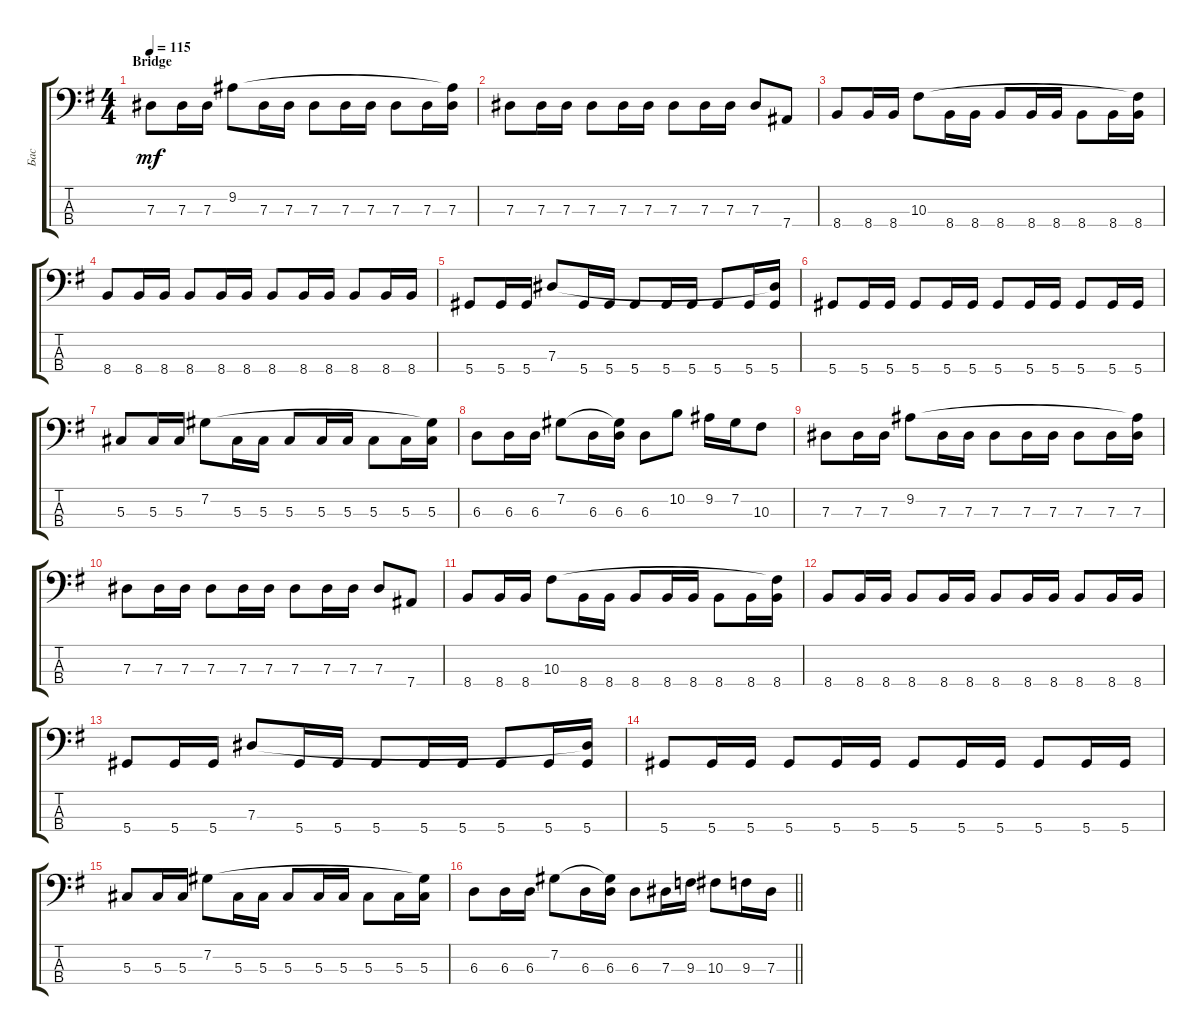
\track ("Бас" "Бас") {instrument electricbassfinger}
\staff {score tabs}
\tuning (Gb2 Db2 Ab1 Eb1) {hide}
\ts (4 4)
\section ("" "Bridge")
\tempo 115
\clef f4
\ks eminor
7.3.8{dy mf} 7.3.16 7.3.16 9.2.8 7.3.16 7.3.16 7.3.8 7.3.16 7.3.16 7.3.8 7.3.16 (9.2{t} 7.3).16 |
7.3.8 7.3.16 7.3.16 7.3.8 7.3.16 7.3.16 7.3.8 7.3.16 7.3.16 7.3.8 7.4.8 |
8.4.8 8.4.16 8.4.16 10.3.8 8.4.16 8.4.16 8.4.8 8.4.16 8.4.16 8.4.8 8.4.16 (10.3{t} 8.4).16 |
8.4.8 8.4.16 8.4.16 8.4.8 8.4.16 8.4.16 8.4.8 8.4.16 8.4.16 8.4.8 8.4.16 8.4.16 |
5.4.8 5.4.16 5.4.16 7.3.8 5.4.16 5.4.16 5.4.8 5.4.16 5.4.16 5.4.8 5.4.16 (7.3{t} 5.4).16 |
5.4.8 5.4.16 5.4.16 5.4.8 5.4.16 5.4.16 5.4.8 5.4.16 5.4.16 5.4.8 5.4.16 5.4.16 |
5.3.8 5.3.16 5.3.16 7.2.8 5.3.16 5.3.16 5.3.8 5.3.16 5.3.16 5.3.8 5.3.16 (7.2{t} 5.3).16 |
6.3.8 6.3.16 6.3.16 7.2.8 6.3.16 (7.2{t} 6.3).16 6.3.8 10.2.8 9.2.16 7.2.16 10.3.8 |
7.3.8 7.3.16 7.3.16 9.2.8 7.3.16 7.3.16 7.3.8 7.3.16 7.3.16 7.3.8 7.3.16 (9.2{t} 7.3).16 |
7.3.8 7.3.16 7.3.16 7.3.8 7.3.16 7.3.16 7.3.8 7.3.16 7.3.16 7.3.8 7.4.8 |
8.4.8 8.4.16 8.4.16 10.3.8 8.4.16 8.4.16 8.4.8 8.4.16 8.4.16 8.4.8 8.4.16 (10.3{t} 8.4).16 |
8.4.8 8.4.16 8.4.16 8.4.8 8.4.16 8.4.16 8.4.8 8.4.16 8.4.16 8.4.8 8.4.16 8.4.16 |
5.4.8 5.4.16 5.4.16 7.3.8 5.4.16 5.4.16 5.4.8 5.4.16 5.4.16 5.4.8 5.4.16 (7.3{t} 5.4).16 |
5.4.8 5.4.16 5.4.16 5.4.8 5.4.16 5.4.16 5.4.8 5.4.16 5.4.16 5.4.8 5.4.16 5.4.16 |
5.3.8 5.3.16 5.3.16 7.2.8 5.3.16 5.3.16 5.3.8 5.3.16 5.3.16 5.3.8 5.3.16 (7.2{t} 5.3).16 |
\barLineRight lightlight
6.3.8 6.3.16 6.3.16 7.2.8 6.3.16 (7.2{t} 6.3).16 6.3.8 7.3.16 9.3.16 10.3.8 9.3.16 7.3.16
